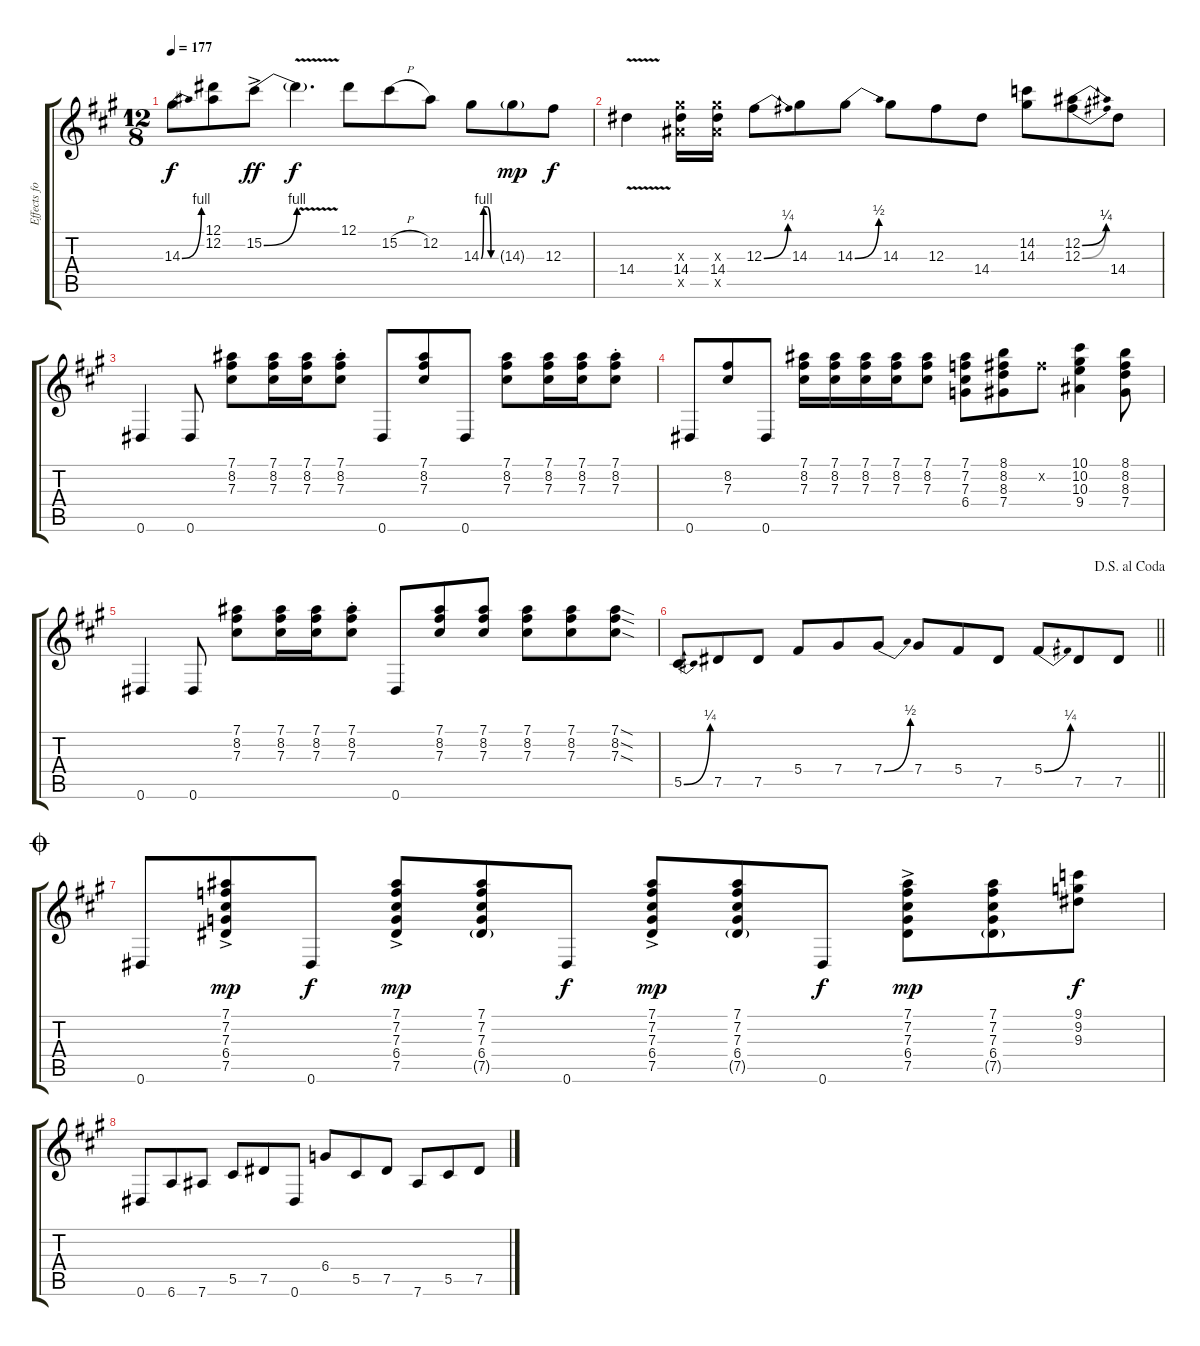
\track ("Effects for Guitar 1" "Effects fo") {instrument electricguitarjazz}
\staff {score tabs}
\tuning (Eb4 Bb3 Gb3 Db3 Ab2 Eb2) {hide}
\ts (12 8)
\tempo 177
\clef g2
\ks a
14.3{be (bend 0 0 60 4)}.8{dy f} (12.1 12.2).8 15.2{be (bend 0 0 60 4) ac}.8{dy ff} 15.2{v t}.4{d dy f} 12.1.8 15.2{h}.8 12.2.8 14.3{be (custom 0 0 10 4 25 4 40 0 60 0)}.8 14.3{g}.8{dy mp} 12.3.8{dy f} |
14.4{v}.4 (14.3{x} 14.4 14.5{x}).16 (14.3{x} 14.4 14.5{x}).16 12.3{be (bend 0 0 60 1)}.8 14.3.8 14.3{be (bend 0 0 60 2)}.8 14.3.8 12.3.8 14.4.8 (14.2 14.3).8 (12.2{be (bend 0 0 60 1)} 12.3{be (bend 0 0 60 1)}).8 14.4.8 |
0.6.4 0.6.8 (7.1 8.2 7.3).8 (7.1 8.2 7.3).16 (7.1 8.2 7.3).16 (7.1{st} 8.2{st} 7.3{st}).8 0.6.8 (7.1 8.2 7.3).8 0.6.8 (7.1 8.2 7.3).8 (7.1 8.2 7.3).16 (7.1 8.2 7.3).16 (7.1{st} 8.2{st} 7.3{st}).8 |
0.6.8 (8.2 7.3).8 0.6.8 (7.1 8.2 7.3).16 (7.1 8.2 7.3).16 (7.1 8.2 7.3).16 (7.1 8.2 7.3).16 (7.1 8.2 7.3).8 (7.1 7.2 7.3 6.4).8 (8.1 8.2 8.3 7.4).8 8.2{x}.8 (10.1 10.2 10.3 9.4).4 (8.1 8.2 8.3 7.4).8 |
0.6.4 0.6.8 (7.1 8.2 7.3).8 (7.1 8.2 7.3).16 (7.1 8.2 7.3).16 (7.1{st} 8.2{st} 7.3{st}).8 0.6.8 (7.1 8.2 7.3).8 (7.1 8.2 7.3).8 (7.1 8.2 7.3).8 (7.1 8.2 7.3).8 (7.1{sod} 8.2{sod} 7.3{sod}).8 |
\jump dalsegnoalcoda
\barLineRight lightlight
5.5{be (bend 0 0 60 1)}.8 7.5.8 7.5.8 5.4.8 7.4.8 7.4{be (bend 0 0 60 2)}.8 7.4.8 5.4.8 7.5.8 5.4{be (bend 0 0 60 1)}.8 7.5.8 7.5.8 |
\jump coda
0.6.8 (7.1{ac} 7.2{ac} 7.3{ac} 6.4{ac} 7.5).8{dy mp} 0.6.8{dy f} (7.1{ac} 7.2{ac} 7.3{ac} 6.4{ac} 7.5).8{dy mp} (7.1 7.2 7.3 6.4 7.5{g}).8 0.6.8{dy f} (7.1{ac} 7.2{ac} 7.3{ac} 6.4{ac} 7.5).8{dy mp} (7.1 7.2 7.3 6.4 7.5{g}).8 0.6.8{dy f} (7.1{ac} 7.2{ac} 7.3{ac} 6.4{ac} 7.5).8{dy mp} (7.1 7.2 7.3 6.4 7.5{g}).8 (9.1 9.2 9.3).8{dy f} |
0.6.8 6.6.8 7.6.8 5.5.8 7.5.8 0.6.8 6.4.8 5.5.8 7.5.8 7.6.8 5.5.8 7.5.8
